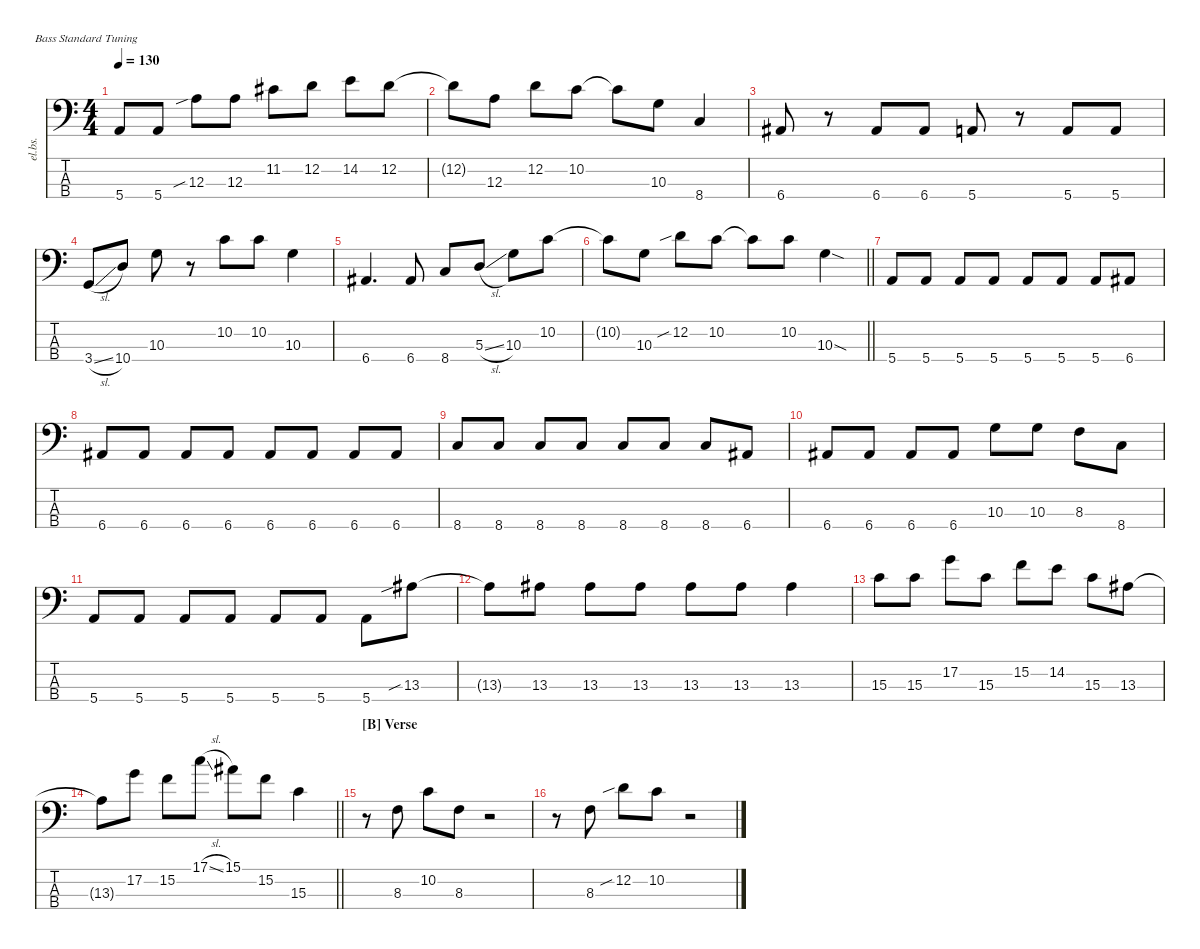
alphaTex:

\defaultSystemsLayout 4
\hideDynamics
\bracketExtendMode nobrackets
\track ("Electric Bass" "el.bs.") {solo instrument electricbassfinger}
\staff {score tabs}
\tuning (G2 D2 A1 E1)
\ts (4 4)
\tempo 130
\clef f4
\ks c
5.4.8{dy mf beam Up} 5.4.8{beam Up} 12.3{sib}.8{beam Down} 12.3.8{beam Down} 11.2{acc #}.8{beam Down} 12.2.8{beam Down} 14.2.8{beam Down} 12.2.8{beam Down} |
12.2{t}.8{beam Down} 12.3.8{beam Down} 12.2.8{beam Down} 10.2.8{beam Down} 10.2{t}.8{beam Down} 10.3.8{beam Down} 8.4.4{beam Up} |
6.4{acc #}.8{beam Up} r.8{beam Down} 6.4{acc #}.8{beam Up} 6.4{acc #}.8{beam Up} 5.4.8{beam Up} r.8{beam Down} 5.4.8{beam Up} 5.4.8{beam Up} |
3.4{sl}.8{beam Up} 10.4.8{beam Up} 10.3.8{beam Down} r.8{beam Down} 10.2.8{beam Down} 10.2.8{beam Down} 10.3.4{beam Down} |
6.4{acc #}.4{d beam Up} 6.4{acc #}.8{beam Up} 8.4.8{beam Up} 5.3{sl}.8{beam Up} 10.3.8{beam Down} 10.2.8{beam Down} |
\barLineRight lightlight
10.2{t}.8{beam Down} 10.3.8{beam Down} 12.2{sib}.8{beam Down} 10.2.8{beam Down} 10.2{t}.8{beam Down} 10.2.8{beam Down} 10.3{sod}.4{beam Down} |
5.4.8{beam Up} 5.4.8{beam Up} 5.4.8{beam Up} 5.4.8{beam Up} 5.4.8{beam Up} 5.4.8{beam Up} 5.4.8{beam Up} 6.4{acc #}.8{beam Up} |
6.4{acc #}.8{beam Up} 6.4{acc #}.8{beam Up} 6.4{acc #}.8{beam Up} 6.4{acc #}.8{beam Up} 6.4{acc #}.8{beam Up} 6.4{acc #}.8{beam Up} 6.4{acc #}.8{beam Up} 6.4{acc #}.8{beam Up} |
8.4.8{beam Up} 8.4.8{beam Up} 8.4.8{beam Up} 8.4.8{beam Up} 8.4.8{beam Up} 8.4.8{beam Up} 8.4.8{beam Up} 6.4{acc #}.8{beam Up} |
6.4{acc #}.8{beam Up} 6.4{acc #}.8{beam Up} 6.4{acc #}.8{beam Up} 6.4{acc #}.8{beam Up} 10.3.8{beam Down} 10.3.8{beam Down} 8.3.8{beam Down} 8.4.8{beam Down} |
5.4.8{beam Up} 5.4.8{beam Up} 5.4.8{beam Up} 5.4.8{beam Up} 5.4.8{beam Up} 5.4.8{beam Up} 5.4.8{beam Down} 13.3{sib acc #}.8{beam Down} |
13.3{t acc #}.8{beam Down} 13.3{acc #}.8{beam Down} 13.3{acc #}.8{beam Down} 13.3{acc #}.8{beam Down} 13.3{acc #}.8{beam Down} 13.3{acc #}.8{beam Down} 13.3{acc #}.4{beam Down} |
15.3.8{beam Down} 15.3.8{beam Down} 17.2.8{beam Down} 15.3.8{beam Down} 15.2.8{beam Down} 14.2.8{beam Down} 15.3.8{beam Down} 13.3{acc #}.8{beam Down} |
\barLineRight lightlight
13.3{t acc #}.8{beam Down} 17.2.8{beam Down} 15.2.8{beam Down} 17.1{sl}.8{beam Down} 15.1{acc #}.8{beam Down} 15.2.8{beam Down} 15.3.4{beam Down} |
\section ("B" "Verse")
r.8{beam Down} 8.3.8{beam Down} 10.2.8{beam Down} 8.3.8{beam Down} r.2{beam Down} |
r.8{beam Down} 8.3.8{beam Down} 12.2{sib}.8{beam Down} 10.2.8{beam Down} r.2{beam Down}
